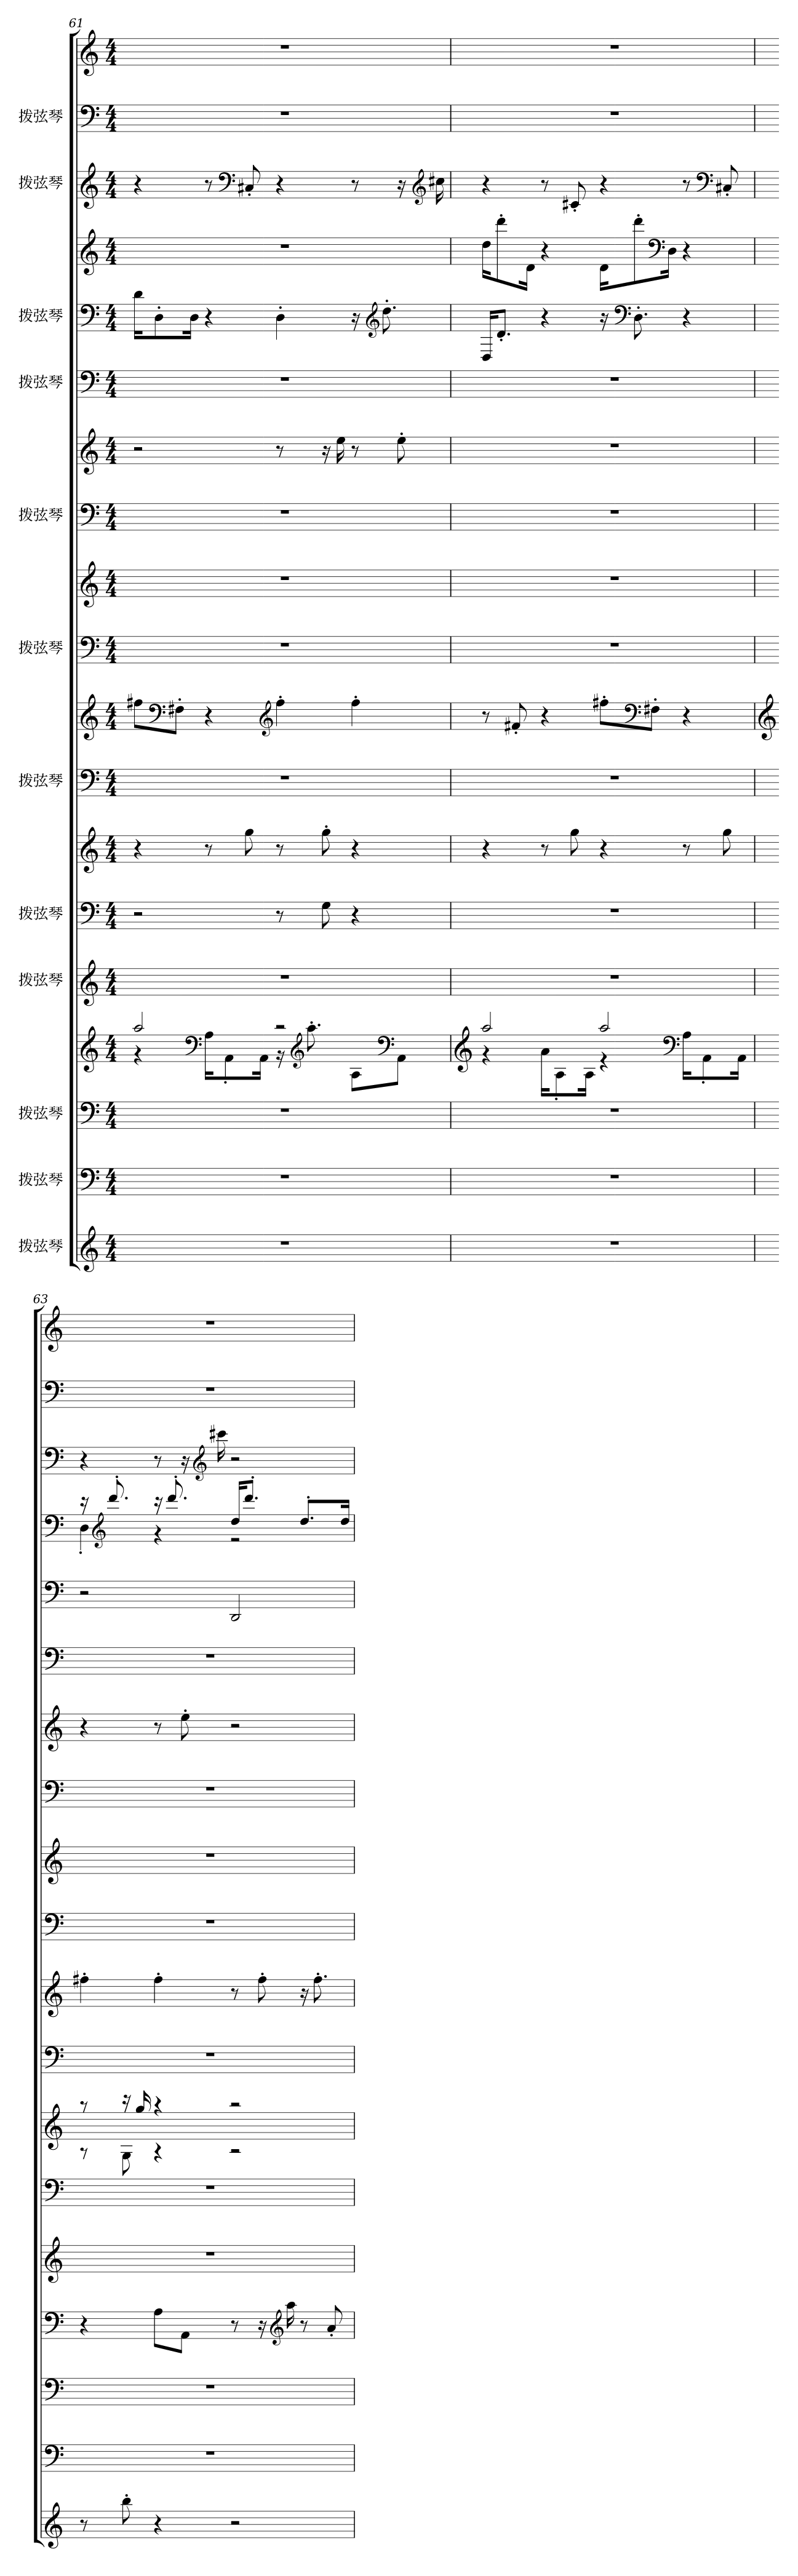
**kern	**kern	**kern	**kern	**kern	**kern	**kern	**kern	**kern	**kern	**kern	**kern	**kern	**kern	**kern	**kern	**kern	**kern	**kern
*part12	*part11	*part10	*part10	*part9	*part8	*part8	*part7	*part7	*part6	*part6	*part5	*part5	*part4	*part3	*part3	*part2	*part1	*part1
*staff19	*staff18	*staff17	*staff16	*staff15	*staff14	*staff13	*staff12	*staff11	*staff10	*staff9	*staff8	*staff7	*staff6	*staff5	*staff4	*staff3	*staff2	*staff1
*I"拨弦琴	*I"拨弦琴	*I"拨弦琴	*	*I"拨弦琴	*I"拨弦琴	*	*I"拨弦琴	*	*I"拨弦琴	*	*I"拨弦琴	*	*I"拨弦琴	*I"拨弦琴	*	*I"拨弦琴	*I"拨弦琴	*
!!LO:PB:g=z
*clefG2	*clefF4	*clefF4	*clefG2	*clefG2	*clefF4	*clefG2	*clefF4	*clefG2	*clefF4	*clefG2	*clefF4	*clefG2	*clefF4	*clefF4	*clefG2	*clefG2	*clefF4	*clefG2
*k[]	*k[]	*k[]	*k[]	*k[]	*k[]	*k[]	*k[]	*k[]	*k[]	*k[]	*k[]	*k[]	*k[]	*k[]	*k[]	*k[]	*k[]	*k[]
*M4/4	*M4/4	*M4/4	*M4/4	*M4/4	*M4/4	*M4/4	*M4/4	*M4/4	*M4/4	*M4/4	*M4/4	*M4/4	*M4/4	*M4/4	*M4/4	*M4/4	*M4/4	*M4/4
=61	=61	=61	=61	=61	=61	=61	=61	=61	=61	=61	=61	=61	=61	=61	=61	=61	=61	=61
*	*	*	*^	*	*	*	*	*	*	*	*	*	*	*	*	*	*	*
1r	1r	1r	2aa/	4r	1r	2r	4r	1r	8ff#X\L	1r	1r	1r	2r	1r	16d\KL	1r	4r	1r	1r
.	.	.	.	.	.	.	.	.	.	.	.	.	.	.	8D'\	.	.	.	.
*	*	*	*	*	*	*	*	*	*clefF4	*	*	*	*	*	*	*	*	*	*
.	.	.	.	.	.	.	.	.	8F#X'\J	.	.	.	.	.	.	.	.	.	.
.	.	.	.	.	.	.	.	.	.	.	.	.	.	.	16D\Jk	.	.	.	.
*	*	*	*clefF4	*	*	*	*	*	*	*	*	*	*	*	*	*	*	*	*
.	.	.	.	16A\KL	.	.	8r	.	4r	.	.	.	.	.	4r	.	8r	.	.
.	.	.	.	8AA'\	.	.	.	.	.	.	.	.	.	.	.	.	.	.	.
*	*	*	*	*	*	*	*	*	*	*	*	*	*	*	*	*	*clefF4	*	*
.	.	.	.	.	.	.	8gg\	.	.	.	.	.	.	.	.	.	8C#X'/	.	.
.	.	.	.	16AA\Jk	.	.	.	.	.	.	.	.	.	.	.	.	.	.	.
*	*	*	*	*	*	*	*	*	*clefG2	*	*	*	*	*	*	*	*	*	*
.	.	.	2r	16r	.	8r	8r	.	4ff#'\	.	.	.	8r	.	4D'\	.	4r	.	.
*	*	*	*clefG2	*	*	*	*	*	*	*	*	*	*	*	*	*	*	*	*
.	.	.	.	8.aa'\	.	.	.	.	.	.	.	.	.	.	.	.	.	.	.
.	.	.	.	.	.	8G\	8gg'\	.	.	.	.	.	16r	.	.	.	.	.	.
.	.	.	.	.	.	.	.	.	.	.	.	.	16ee\	.	.	.	.	.	.
.	.	.	.	8A\L	.	4r	4r	.	4ff#'\	.	.	.	8r	.	16r	.	8r	.	.
*	*	*	*	*	*	*	*	*	*	*	*	*	*	*	*clefG2	*	*	*	*
.	.	.	.	.	.	.	.	.	.	.	.	.	.	.	8.dd'\	.	.	.	.
*	*	*	*clefF4	*	*	*	*	*	*	*	*	*	*	*	*	*	*	*	*
.	.	.	.	8AA\J	.	.	.	.	.	.	.	.	8ee'\	.	.	.	16r	.	.
*	*	*	*	*	*	*	*	*	*	*	*	*	*	*	*	*	*clefG2	*	*
.	.	.	.	.	.	.	.	.	.	.	.	.	.	.	.	.	16cc#X\	.	.
!!LO:PB:g=z
=62	=62	=62	=62	=62	=62	=62	=62	=62	=62	=62	=62	=62	=62	=62	=62	=62	=62	=62	=62
*	*	*	*clefG2	*	*	*	*	*	*	*	*	*	*	*	*	*	*	*	*
1r	1r	1r	2aa/	4r	1r	1r	4r	1r	8r	1r	1r	1r	1r	1r	16D/KL	16dd\KL	4r	1r	1r
.	.	.	.	.	.	.	.	.	.	.	.	.	.	.	8.d'/J	8ddd'\	.	.	.
.	.	.	.	.	.	.	.	.	8f#X'/	.	.	.	.	.	.	.	.	.	.
.	.	.	.	.	.	.	.	.	.	.	.	.	.	.	.	16d\Jk	.	.	.
.	.	.	.	16a\KL	.	.	8r	.	4r	.	.	.	.	.	4r	4r	8r	.	.
.	.	.	.	8A'\	.	.	.	.	.	.	.	.	.	.	.	.	.	.	.
.	.	.	.	.	.	.	8gg\	.	.	.	.	.	.	.	.	.	8c#X'/	.	.
.	.	.	.	16A\Jk	.	.	.	.	.	.	.	.	.	.	.	.	.	.	.
.	.	.	2aa/	4r	.	.	4r	.	8ff#X'\L	.	.	.	.	.	16r	16d\KL	4r	.	.
*	*	*	*	*	*	*	*	*	*	*	*	*	*	*	*clefF4	*	*	*	*
.	.	.	.	.	.	.	.	.	.	.	.	.	.	.	8.D'\	8ddd'\	.	.	.
*	*	*	*	*	*	*	*	*	*clefF4	*	*	*	*	*	*	*	*	*	*
.	.	.	.	.	.	.	.	.	8F#X'\J	.	.	.	.	.	.	.	.	.	.
*	*	*	*	*	*	*	*	*	*	*	*	*	*	*	*	*clefF4	*	*	*
.	.	.	.	.	.	.	.	.	.	.	.	.	.	.	.	16D\Jk	.	.	.
*	*	*	*clefF4	*	*	*	*	*	*	*	*	*	*	*	*	*	*	*	*
.	.	.	.	16A\KL	.	.	8r	.	4r	.	.	.	.	.	4r	4r	8r	.	.
.	.	.	.	8AA'\	.	.	.	.	.	.	.	.	.	.	.	.	.	.	.
*	*	*	*	*	*	*	*	*	*	*	*	*	*	*	*	*	*clefF4	*	*
.	.	.	.	.	.	.	8gg\	.	.	.	.	.	.	.	.	.	8C#X'/	.	.
.	.	.	.	16AA\Jk	.	.	.	.	.	.	.	.	.	.	.	.	.	.	.
*	*	*	*v	*v	*	*	*	*	*	*	*	*	*	*	*	*	*	*	*
=63	=63	=63	=63	=63	=63	=63	=63	=63	=63	=63	=63	=63	=63	=63	=63	=63	=63	=63
*	*	*	*	*	*	*	*	*clefG2	*	*	*	*	*	*	*	*	*	*
*	*	*	*	*	*	*^	*	*	*	*	*	*	*	*	*^	*	*	*
8r	1r	1r	4r	1r	1r	8r	8r	1r	4ff#X'\	1r	1r	1r	4r	1r	2r	16r	4D'\	4r	1r	1r
*	*	*	*	*	*	*	*	*	*	*	*	*	*	*	*	*clefG2	*	*	*	*
.	.	.	.	.	.	.	.	.	.	.	.	.	.	.	.	8.ddd'/	.	.	.	.
8bb'\	.	.	.	.	.	16r	8G\	.	.	.	.	.	.	.	.	.	.	.	.	.
.	.	.	.	.	.	16gg/	.	.	.	.	.	.	.	.	.	.	.	.	.	.
4r	.	.	8A\L	.	.	4r	4r	.	4ff#'\	.	.	.	8r	.	.	16r	4r	8r	.	.
.	.	.	.	.	.	.	.	.	.	.	.	.	.	.	.	8.ddd'/	.	.	.	.
.	.	.	8AA\J	.	.	.	.	.	.	.	.	.	8ee'\	.	.	.	.	16r	.	.
*	*	*	*	*	*	*	*	*	*	*	*	*	*	*	*	*	*	*clefG2	*	*
.	.	.	.	.	.	.	.	.	.	.	.	.	.	.	.	.	.	16ccc#X\	.	.
2r	.	.	8r	.	.	2r	2r	.	8r	.	.	.	2r	.	2DD/	16dd/KL	2r	2r	.	.
.	.	.	.	.	.	.	.	.	.	.	.	.	.	.	.	8.ddd'/J	.	.	.	.
.	.	.	16r	.	.	.	.	.	8ff#'\	.	.	.	.	.	.	.	.	.	.	.
*	*	*	*clefG2	*	*	*	*	*	*	*	*	*	*	*	*	*	*	*	*	*
.	.	.	16aa\	.	.	.	.	.	.	.	.	.	.	.	.	.	.	.	.	.
.	.	.	8r	.	.	.	.	.	16r	.	.	.	.	.	.	8.dd'/L	.	.	.	.
.	.	.	.	.	.	.	.	.	8.ff#'\	.	.	.	.	.	.	.	.	.	.	.
.	.	.	8a'/	.	.	.	.	.	.	.	.	.	.	.	.	.	.	.	.	.
.	.	.	.	.	.	.	.	.	.	.	.	.	.	.	.	16dd/Jk	.	.	.	.
*	*	*	*	*	*	*v	*v	*	*	*	*	*	*	*	*	*v	*v	*	*	*
=	=	=	=	=	=	=	=	=	=	=	=	=	=	=	=	=	=	=
*-	*-	*-	*-	*-	*-	*-	*-	*-	*-	*-	*-	*-	*-	*-	*-	*-	*-	*-
